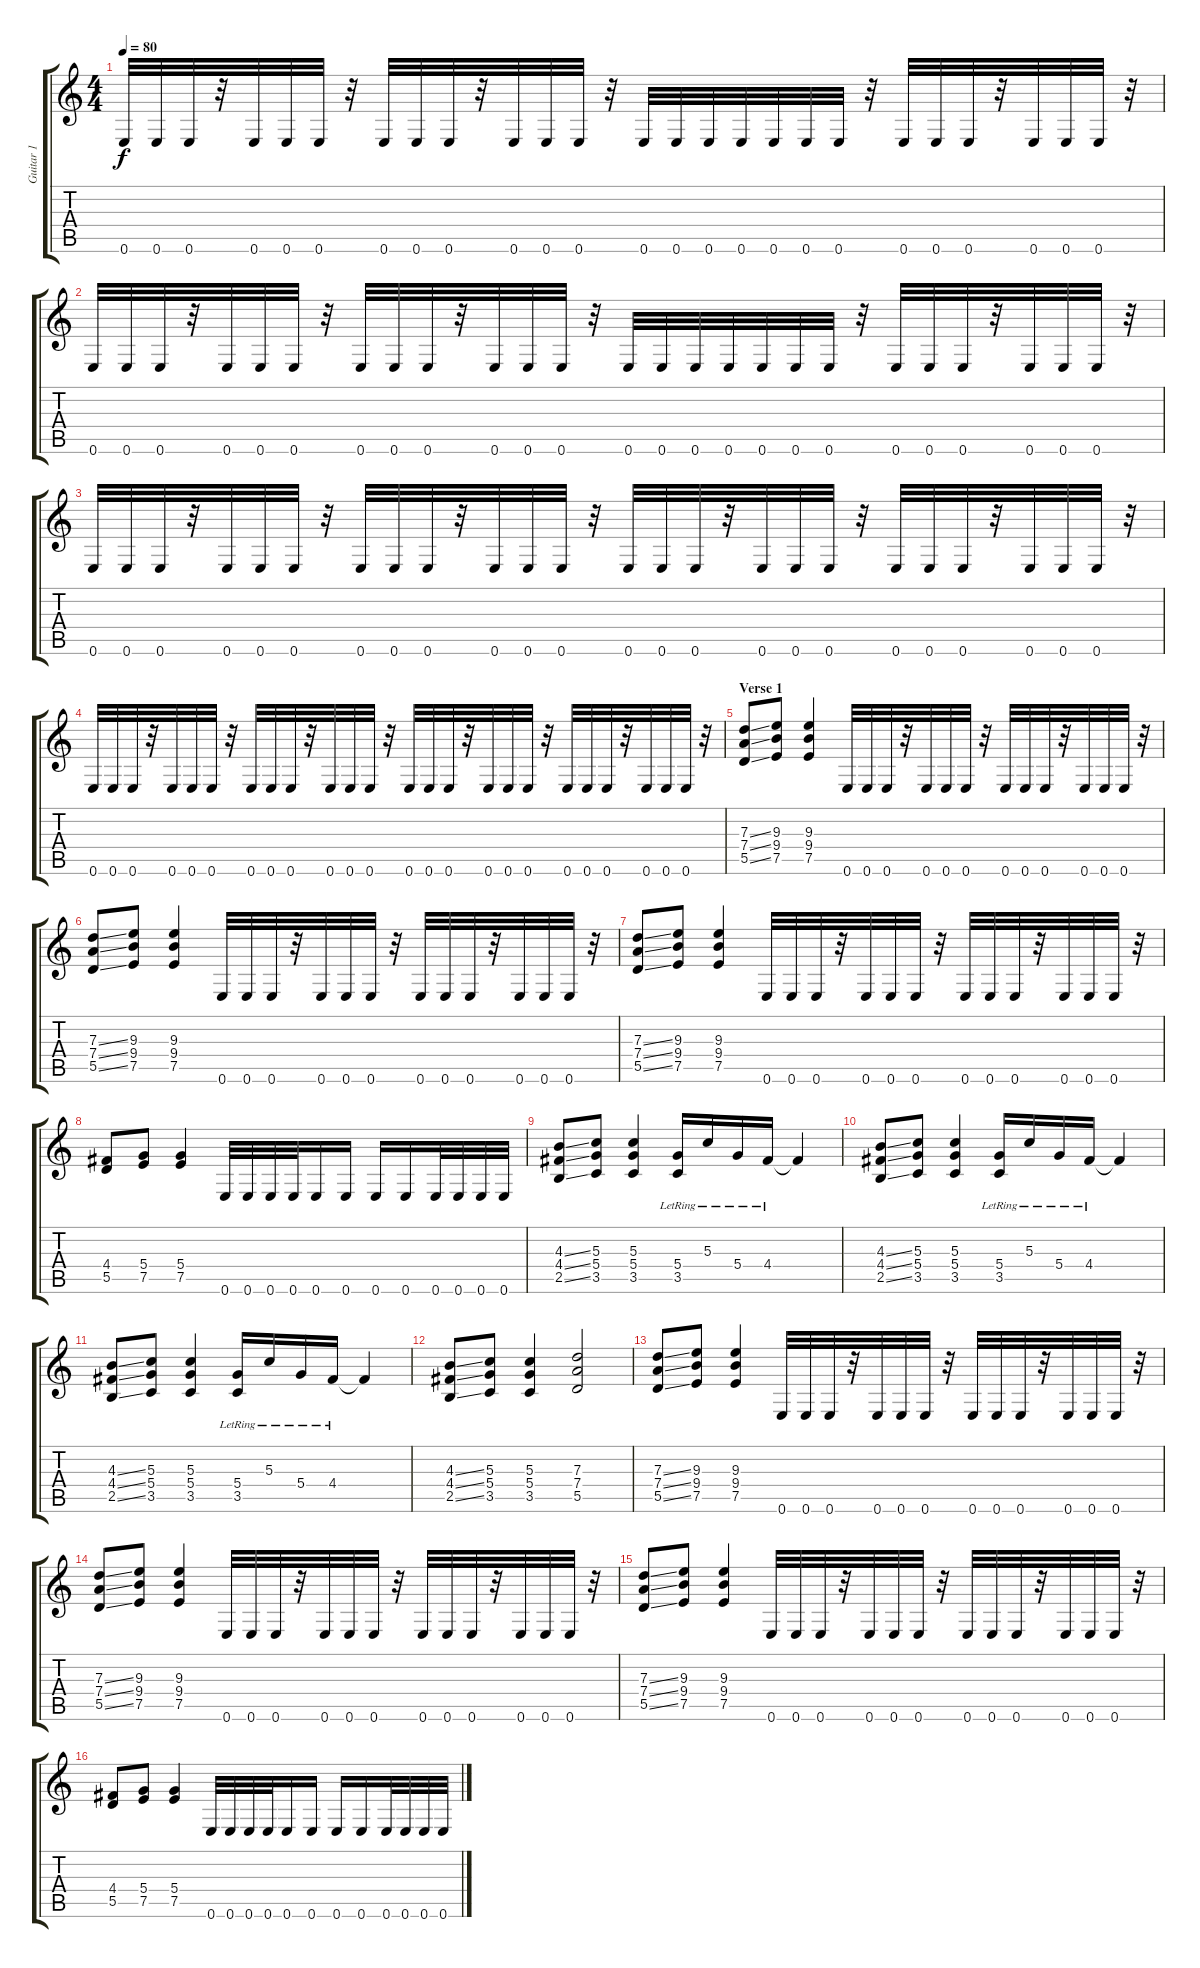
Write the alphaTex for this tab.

\track ("Guitar 1" "Guitar 1") {instrument distortionguitar}
\staff {score tabs}
\tuning (E4 B3 G3 D3 A2 E2) {hide}
\ts (4 4)
\tempo 80
\clef g2
\ks c
0.6.32{dy f} 0.6.32 0.6.32 r.32 0.6.32 0.6.32 0.6.32 r.32 0.6.32 0.6.32 0.6.32 r.32 0.6.32 0.6.32 0.6.32 r.32 0.6.32 0.6.32 0.6.32 0.6.32 0.6.32 0.6.32 0.6.32 r.32 0.6.32 0.6.32 0.6.32 r.32 0.6.32 0.6.32 0.6.32 r.32 |
0.6.32 0.6.32 0.6.32 r.32 0.6.32 0.6.32 0.6.32 r.32 0.6.32 0.6.32 0.6.32 r.32 0.6.32 0.6.32 0.6.32 r.32 0.6.32 0.6.32 0.6.32 0.6.32 0.6.32 0.6.32 0.6.32 r.32 0.6.32 0.6.32 0.6.32 r.32 0.6.32 0.6.32 0.6.32 r.32 |
0.6.32 0.6.32 0.6.32 r.32 0.6.32 0.6.32 0.6.32 r.32 0.6.32 0.6.32 0.6.32 r.32 0.6.32 0.6.32 0.6.32 r.32 0.6.32 0.6.32 0.6.32 r.32 0.6.32 0.6.32 0.6.32 r.32 0.6.32 0.6.32 0.6.32 r.32 0.6.32 0.6.32 0.6.32 r.32 |
0.6.32 0.6.32 0.6.32 r.32 0.6.32 0.6.32 0.6.32 r.32 0.6.32 0.6.32 0.6.32 r.32 0.6.32 0.6.32 0.6.32 r.32 0.6.32 0.6.32 0.6.32 r.32 0.6.32 0.6.32 0.6.32 r.32 0.6.32 0.6.32 0.6.32 r.32 0.6.32 0.6.32 0.6.32 r.32 |
\section ("" "Verse 1")
(7.3{ss} 7.4{ss} 5.5{ss}).8 (9.3 9.4 7.5).8 (9.3 9.4 7.5).4 0.6.32 0.6.32 0.6.32 r.32 0.6.32 0.6.32 0.6.32 r.32 0.6.32 0.6.32 0.6.32 r.32 0.6.32 0.6.32 0.6.32 r.32 |
(7.3{ss} 7.4{ss} 5.5{ss}).8 (9.3 9.4 7.5).8 (9.3 9.4 7.5).4 0.6.32 0.6.32 0.6.32 r.32 0.6.32 0.6.32 0.6.32 r.32 0.6.32 0.6.32 0.6.32 r.32 0.6.32 0.6.32 0.6.32 r.32 |
(7.3{ss} 7.4{ss} 5.5{ss}).8 (9.3 9.4 7.5).8 (9.3 9.4 7.5).4 0.6.32 0.6.32 0.6.32 r.32 0.6.32 0.6.32 0.6.32 r.32 0.6.32 0.6.32 0.6.32 r.32 0.6.32 0.6.32 0.6.32 r.32 |
(4.4 5.5).8 (5.4 7.5).8 (5.4 7.5).4 0.6.32 0.6.32 0.6.32 0.6.32 0.6.16 0.6.16 0.6.16 0.6.16 0.6.32 0.6.32 0.6.32 0.6.32 |
(4.3{ss} 4.4{ss} 2.5{ss}).8 (5.3 5.4 3.5).8 (5.3 5.4 3.5).4 (5.4{lr} 3.5{lr}).16 5.3{lr}.16 5.4{lr}.16 4.4{lr}.16 4.4{t}.4 |
(4.3{ss} 4.4{ss} 2.5{ss}).8 (5.3 5.4 3.5).8 (5.3 5.4 3.5).4 (5.4{lr} 3.5{lr}).16 5.3{lr}.16 5.4{lr}.16 4.4{lr}.16 4.4{t}.4 |
(4.3{ss} 4.4{ss} 2.5{ss}).8 (5.3 5.4 3.5).8 (5.3 5.4 3.5).4 (5.4{lr} 3.5{lr}).16 5.3{lr}.16 5.4{lr}.16 4.4{lr}.16 4.4{t}.4 |
(4.3{ss} 4.4{ss} 2.5{ss}).8 (5.3 5.4 3.5).8 (5.3 5.4 3.5).4 (7.3 7.4 5.5).2 |
(7.3{ss} 7.4{ss} 5.5{ss}).8 (9.3 9.4 7.5).8 (9.3 9.4 7.5).4 0.6.32 0.6.32 0.6.32 r.32 0.6.32 0.6.32 0.6.32 r.32 0.6.32 0.6.32 0.6.32 r.32 0.6.32 0.6.32 0.6.32 r.32 |
(7.3{ss} 7.4{ss} 5.5{ss}).8 (9.3 9.4 7.5).8 (9.3 9.4 7.5).4 0.6.32 0.6.32 0.6.32 r.32 0.6.32 0.6.32 0.6.32 r.32 0.6.32 0.6.32 0.6.32 r.32 0.6.32 0.6.32 0.6.32 r.32 |
(7.3{ss} 7.4{ss} 5.5{ss}).8 (9.3 9.4 7.5).8 (9.3 9.4 7.5).4 0.6.32 0.6.32 0.6.32 r.32 0.6.32 0.6.32 0.6.32 r.32 0.6.32 0.6.32 0.6.32 r.32 0.6.32 0.6.32 0.6.32 r.32 |
(4.4 5.5).8 (5.4 7.5).8 (5.4 7.5).4 0.6.32 0.6.32 0.6.32 0.6.32 0.6.16 0.6.16 0.6.16 0.6.16 0.6.32 0.6.32 0.6.32 0.6.32
